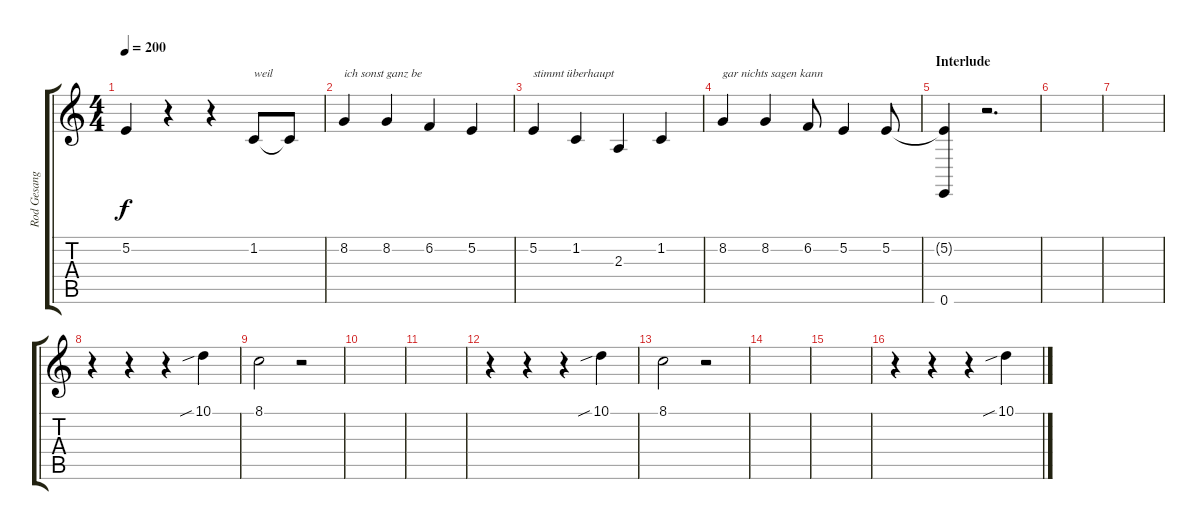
\track ("Rod Gesang" "Rod Gesang") {instrument lead8bassandlead}
\staff {score tabs}
\tuning (E4 B3 G3 D3 A2 E2) {hide}
\ts (4 4)
\tempo 200
\clef g2
\ks c
5.2{t}.4{dy f} r.4 r.4 1.2.8{txt "weil"} 1.2{t}.8 |
8.2.4{txt "ich sonst ganz be"} 8.2.4 6.2.4 5.2.4 |
5.2.4{txt "stimmt überhaupt "} 1.2.4 2.3.4 1.2.4 |
8.2.4{txt "gar nichts sagen kann"} 8.2.4 6.2.8 5.2.4 5.2.8 |
\section ("" "Interlude")
(5.2{t} 0.6).4 r.2{d} |
|
|
r.4 r.4 r.4 10.1{sib}.4 |
8.1.2 r.2 |
|
|
r.4 r.4 r.4 10.1{sib}.4 |
8.1.2 r.2 |
|
|
r.4 r.4 r.4 10.1{sib}.4
